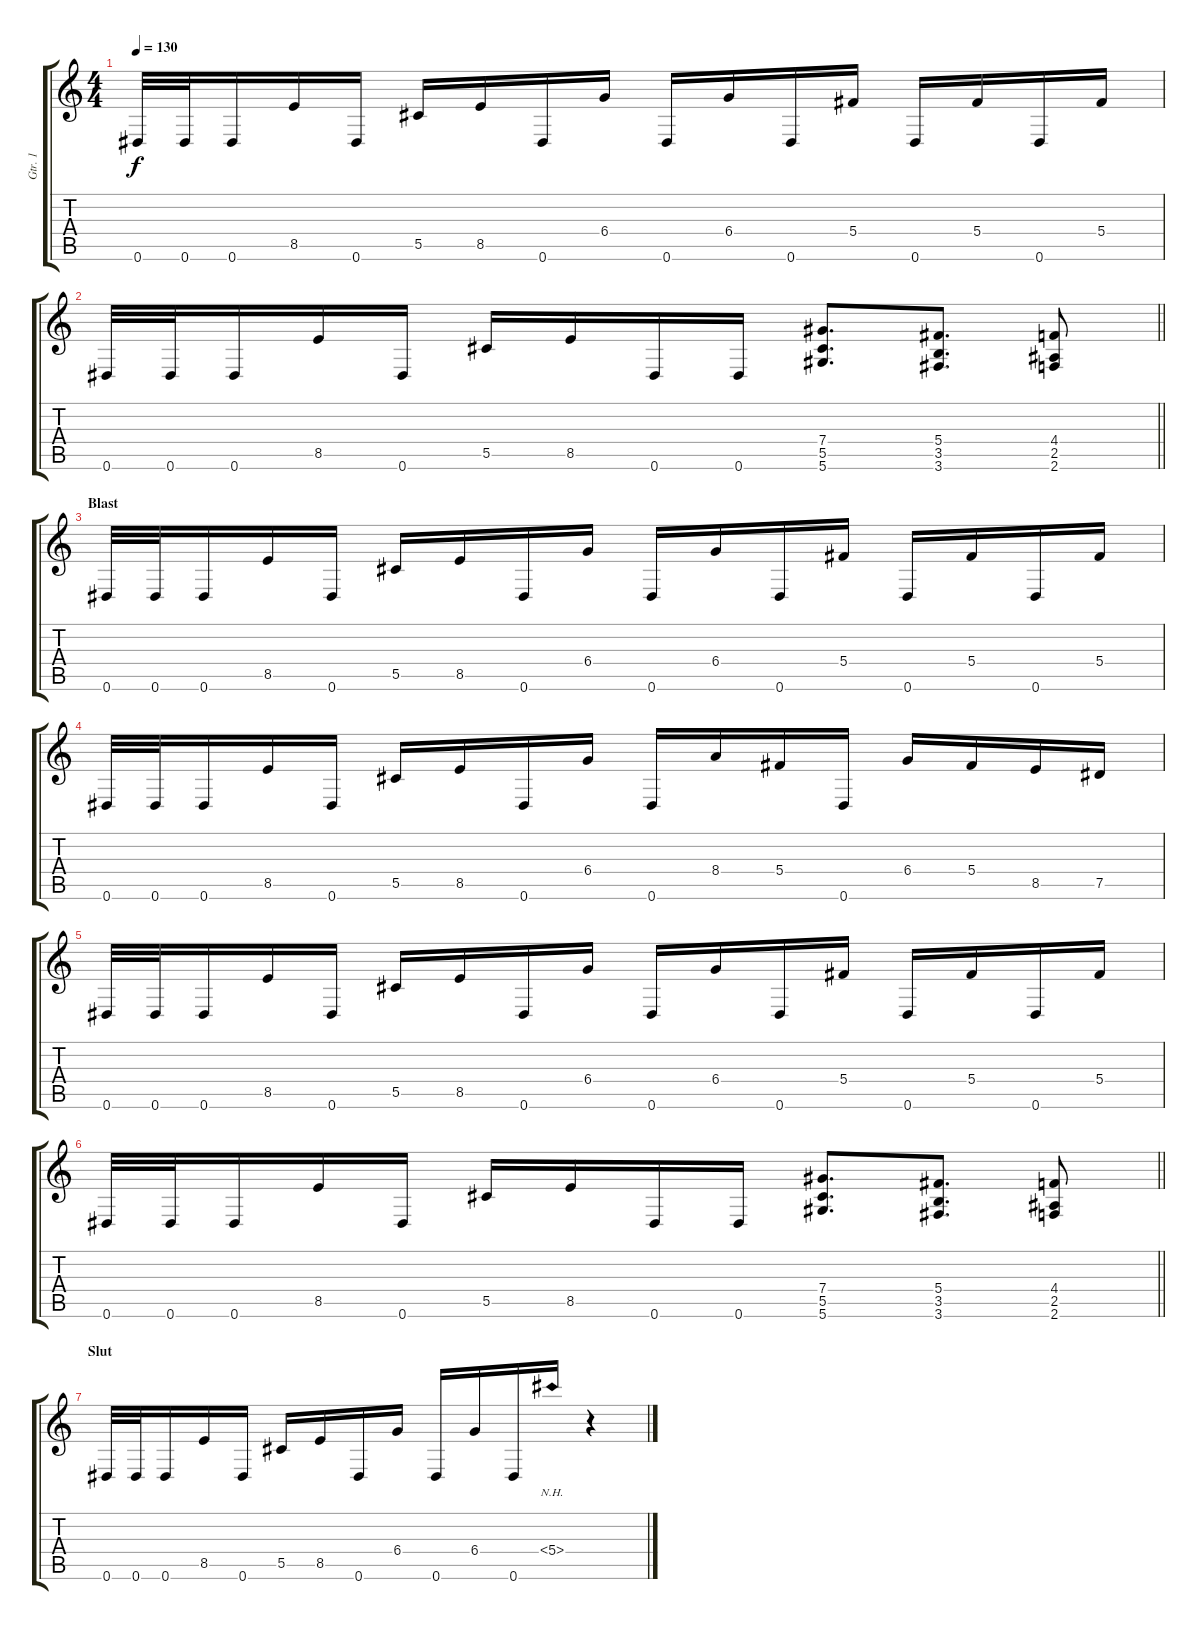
\track ("Gtr. 1" "Gtr. 1") {instrument distortionguitar}
\staff {score tabs}
\tuning (Eb4 Bb3 Gb3 Db3 Ab2 Eb2) {hide}
\ts (4 4)
\tempo 130
\clef g2
\ks c
0.6.32{dy f} 0.6.32 0.6.16 8.5.16 0.6.16 5.5.16 8.5.16 0.6.16 6.4.16 0.6.16 6.4.16 0.6.16 5.4.16 0.6.16 5.4.16 0.6.16 5.4.16 |
\barLineRight lightlight
0.6.32 0.6.32 0.6.16 8.5.16 0.6.16 5.5.16 8.5.16 0.6.16 0.6.16 (7.4 5.5 5.6).8{d} (5.4 3.5 3.6).8{d} (4.4 2.5 2.6).8 |
\section ("" "Blast")
0.6.32 0.6.32 0.6.16 8.5.16 0.6.16 5.5.16 8.5.16 0.6.16 6.4.16 0.6.16 6.4.16 0.6.16 5.4.16 0.6.16 5.4.16 0.6.16 5.4.16 |
0.6.32 0.6.32 0.6.16 8.5.16 0.6.16 5.5.16 8.5.16 0.6.16 6.4.16 0.6.16 8.4.16 5.4.16 0.6.16 6.4.16 5.4.16 8.5.16 7.5.16 |
0.6.32 0.6.32 0.6.16 8.5.16 0.6.16 5.5.16 8.5.16 0.6.16 6.4.16 0.6.16 6.4.16 0.6.16 5.4.16 0.6.16 5.4.16 0.6.16 5.4.16 |
\barLineRight lightlight
0.6.32 0.6.32 0.6.16 8.5.16 0.6.16 5.5.16 8.5.16 0.6.16 0.6.16 (7.4 5.5 5.6).8{d} (5.4 3.5 3.6).8{d} (4.4 2.5 2.6).8 |
\section ("" "Slut ")
0.6.32 0.6.32 0.6.16 8.5.16 0.6.16 5.5.16 8.5.16 0.6.16 6.4.16 0.6.16 6.4.16 0.6.16 5.4{nh}.16 r.4
